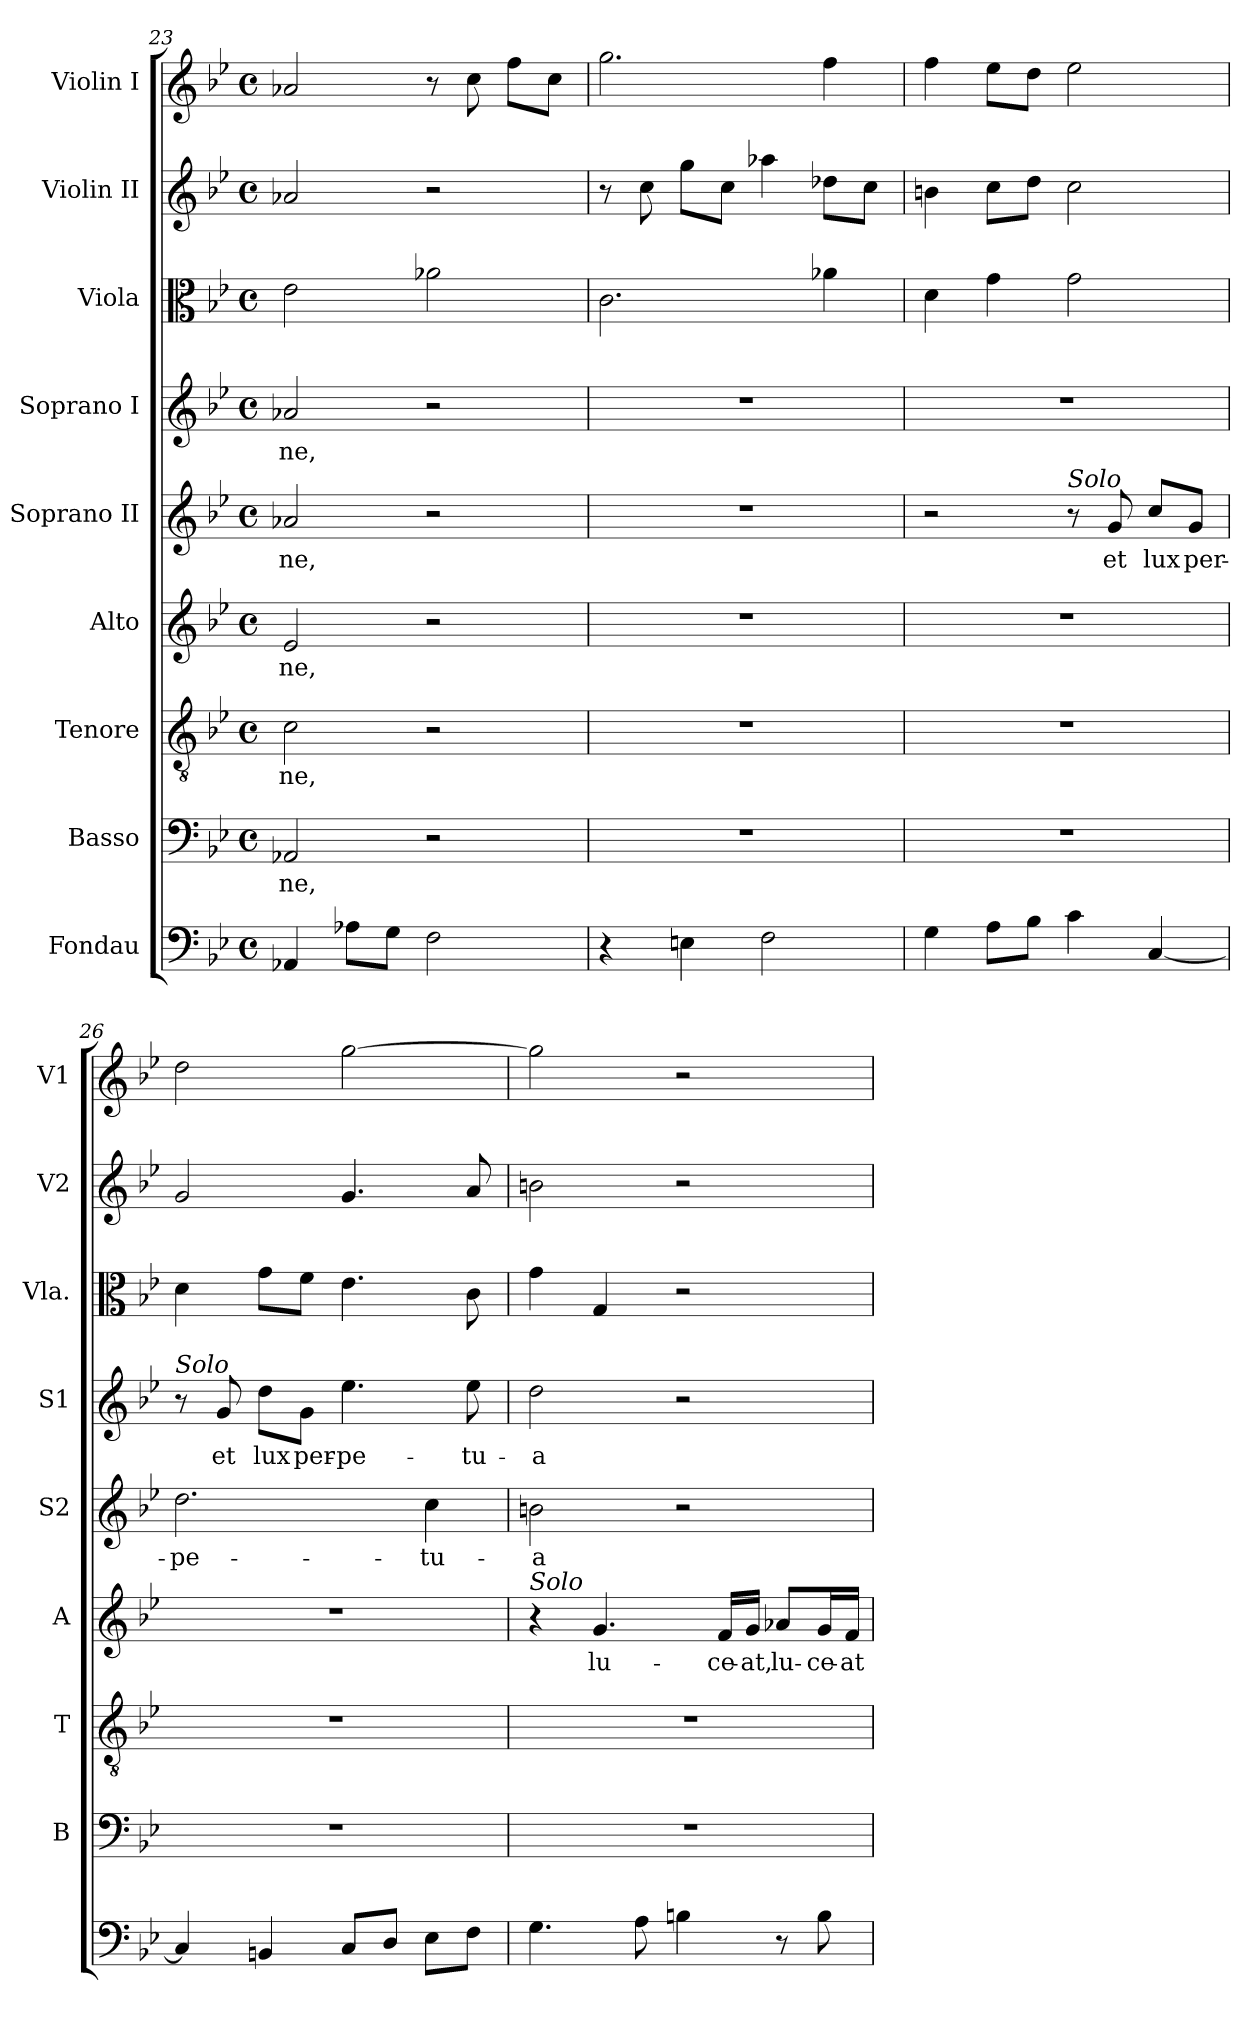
**kern	**kern	**text	**kern	**text	**kern	**text	**kern	**text	**kern	**text	**kern	**kern	**kern
*part9	*part8	*part8	*part7	*part7	*part6	*part6	*part5	*part5	*part4	*part4	*part3	*part2	*part1
*staff9	*staff8	*staff8	*staff7	*staff7	*staff6	*staff6	*staff5	*staff5	*staff4	*staff4	*staff3	*staff2	*staff1
*I"Fondau	*I"Basso	*	*I"Tenore	*	*I"Alto	*	*I"Soprano  II	*	*I"Soprano  I	*	*I"Viola	*I"Violin  II	*I"Violin  I
*	*I'B	*	*I'T	*	*I'A	*	*I'S2	*	*I'S1	*	*I'Vla.	*I'V2	*I'V1
*clefF4	*clefF4	*	*clefGv2	*	*clefG2	*	*clefG2	*	*clefG2	*	*clefC3	*clefG2	*clefG2
*k[b-e-]	*k[b-e-]	*	*k[b-e-]	*	*k[b-e-]	*	*k[b-e-]	*	*k[b-e-]	*	*k[b-e-]	*k[b-e-]	*k[b-e-]
*B-:	*B-:	*	*B-:	*	*B-:	*	*B-:	*	*B-:	*	*B-:	*B-:	*B-:
*M4/4	*M4/4	*	*M4/4	*	*M4/4	*	*M4/4	*	*M4/4	*	*M4/4	*M4/4	*M4/4
*met(c)	*met(c)	*	*met(c)	*	*met(c)	*	*met(c)	*	*met(c)	*	*met(c)	*met(c)	*met(c)
=23	=23	=23	=23	=23	=23	=23	=23	=23	=23	=23	=23	=23	=23
!	!	!LO:LY:b	!	!LO:LY:b	!	!LO:LY:b	!	!LO:LY:b	!	!LO:LY:b	!	!	!
4AA-X/	2AA-X/	-ne,	2c\	-ne,	2e-/	-ne,	2a-X/	-ne,	2a-X/	-ne,	2e-\	2a-X/	2a-X/
8A-X\L	.	.	.	.	.	.	.	.	.	.	.	.	.
8G\J	.	.	.	.	.	.	.	.	.	.	.	.	.
2F\	2r	.	2r	.	2r	.	2r	.	2r	.	2a-X\	2r	8r
.	.	.	.	.	.	.	.	.	.	.	.	.	8cc\
.	.	.	.	.	.	.	.	.	.	.	.	.	8ff\L
.	.	.	.	.	.	.	.	.	.	.	.	.	8cc\J
!!LO:PB:g=z
=24	=24	=24	=24	=24	=24	=24	=24	=24	=24	=24	=24	=24	=24
4r	1r	.	1r	.	1r	.	1r	.	1r	.	2.c\	8r	2.gg\
.	.	.	.	.	.	.	.	.	.	.	.	8cc\	.
4En\	.	.	.	.	.	.	.	.	.	.	.	8gg\L	.
.	.	.	.	.	.	.	.	.	.	.	.	8cc\J	.
2F\	.	.	.	.	.	.	.	.	.	.	.	4aa-X\	.
.	.	.	.	.	.	.	.	.	.	.	4a-X\	8dd-X\L	4ff\
.	.	.	.	.	.	.	.	.	.	.	.	8cc\J	.
=25	=25	=25	=25	=25	=25	=25	=25	=25	=25	=25	=25	=25	=25
4G\	1r	.	1r	.	1r	.	2r	.	1r	.	4d\	4bn\	4ff\
8A\L	.	.	.	.	.	.	.	.	.	.	4g\	8cc\L	8ee-\L
8B-\J	.	.	.	.	.	.	.	.	.	.	.	8dd\J	8dd\J
!	!	!	!	!	!	!	!LO:TX:a:i:t=Solo	!	!	!	!	!	!
4c\	.	.	.	.	.	.	8r	.	.	.	2g\	2cc\	2ee-\
!	!	!	!	!	!	!	!	!LO:LY:b	!	!	!	!	!
.	.	.	.	.	.	.	8g/	et	.	.	.	.	.
!	!	!	!	!	!	!	!	!LO:LY:b	!	!	!	!	!
[4C/	.	.	.	.	.	.	8cc/L	lux	.	.	.	.	.
!	!	!	!	!	!	!	!	!LO:LY:b	!	!	!	!	!
.	.	.	.	.	.	.	8g/J	per-	.	.	.	.	.
=26	=26	=26	=26	=26	=26	=26	=26	=26	=26	=26	=26	=26	=26
!	!	!	!	!	!	!	!	!	!LO:TX:a:i:t=Solo	!	!	!	!
!	!	!	!	!	!	!	!	!LO:LY:b	!	!	!	!	!
4C/]	1r	.	1r	.	1r	.	2.dd\	-pe-	8r	.	4d\	2g/	2dd\
!	!	!	!	!	!	!	!	!	!	!LO:LY:b	!	!	!
.	.	.	.	.	.	.	.	.	8g/	et	.	.	.
!	!	!	!	!	!	!	!	!	!	!LO:LY:b	!	!	!
4BBn/	.	.	.	.	.	.	.	.	8dd\L	lux	8g\L	.	.
!	!	!	!	!	!	!	!	!	!	!LO:LY:b	!	!	!
.	.	.	.	.	.	.	.	.	8g\J	per-	8f\J	.	.
!	!	!	!	!	!	!	!	!	!	!LO:LY:b	!	!	!
8C/L	.	.	.	.	.	.	.	.	4.ee-\	-pe-	4.e-\	4.g/	[2gg\
8D/J	.	.	.	.	.	.	.	.	.	.	.	.	.
!	!	!	!	!	!	!	!	!LO:LY:b	!	!	!	!	!
8E-\L	.	.	.	.	.	.	4cc\	-tu-	.	.	.	.	.
!	!	!	!	!	!	!	!	!	!	!LO:LY:b	!	!	!
8F\J	.	.	.	.	.	.	.	.	8ee-\	-tu-	8c\	8a/	.
=27	=27	=27	=27	=27	=27	=27	=27	=27	=27	=27	=27	=27	=27
!	!	!	!	!	!LO:TX:a:i:t=Solo	!	!	!	!	!	!	!	!
!	!	!	!	!	!	!	!	!LO:LY:b	!	!LO:LY:b	!	!	!
4.G\	1r	.	1r	.	4r	.	2bn\	-a	2dd\	-a	4g\	2bn\	2gg\]
!	!	!	!	!	!	!LO:LY:b	!	!	!	!	!	!	!
.	.	.	.	.	4.g/	lu-	.	.	.	.	4G/	.	.
8A\	.	.	.	.	.	.	.	.	.	.	.	.	.
4Bn\	.	.	.	.	.	.	2r	.	2r	.	2r	2r	2r
!	!	!	!	!	!	!LO:LY:b	!	!	!	!	!	!	!
.	.	.	.	.	16f/LL	-ce-	.	.	.	.	.	.	.
!	!	!	!	!	!	!LO:LY:b	!	!	!	!	!	!	!
.	.	.	.	.	16g/JJ	-at,	.	.	.	.	.	.	.
!	!	!	!	!	!	!LO:LY:b	!	!	!	!	!	!	!
8r	.	.	.	.	8a-X/L	lu-	.	.	.	.	.	.	.
!	!	!	!	!	!	!LO:LY:b	!	!	!	!	!	!	!
8B\	.	.	.	.	16g/L	-ce-	.	.	.	.	.	.	.
!	!	!	!	!	!	!LO:LY:b	!	!	!	!	!	!	!
.	.	.	.	.	16f/JJ	-at	.	.	.	.	.	.	.
=	=	=	=	=	=	=	=	=	=	=	=	=	=
*-	*-	*-	*-	*-	*-	*-	*-	*-	*-	*-	*-	*-	*-
